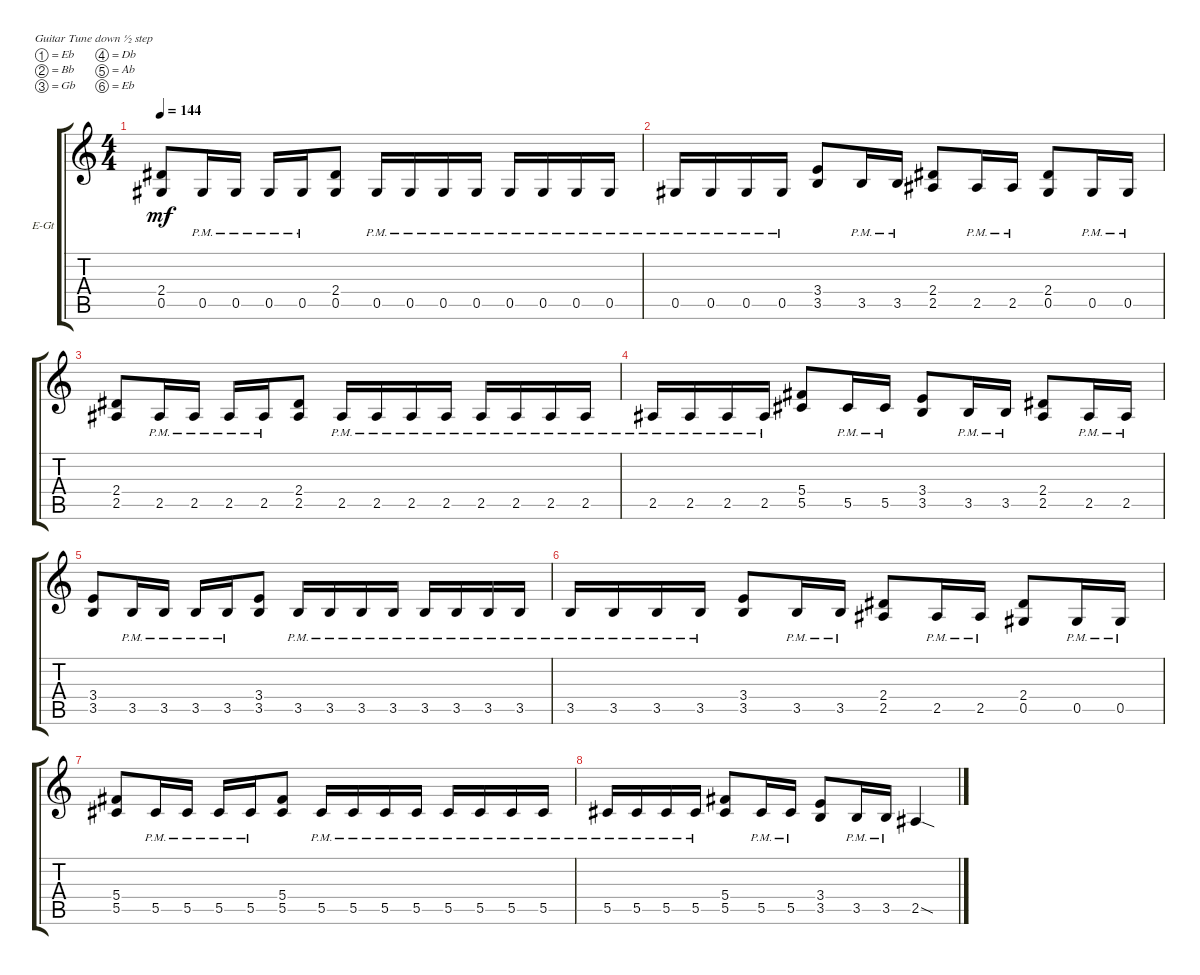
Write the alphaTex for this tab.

\bracketExtendMode groupsimilarinstruments
\firstSystemTrackNameOrientation horizontal
\otherSystemsTrackNameOrientation horizontal
\track ("Guitar 2" "E-Gt") {instrument distortionguitar}
\staff {score tabs}
\tuning (Eb4 Bb3 Gb3 Db3 Ab2 Eb2)
\ts (4 4)
\tempo 144
\clef g2
\ks c
(0.5 2.4).8{dy mf} 0.5{pm}.16 0.5{pm}.16 0.5{pm}.16 0.5{pm}.16 (0.5 2.4).8 0.5{pm}.16 0.5{pm}.16 0.5{pm}.16 0.5{pm}.16 0.5{pm}.16 0.5{pm}.16 0.5{pm}.16 0.5{pm}.16 |
0.5{pm}.16 0.5{pm}.16 0.5{pm}.16 0.5{pm}.16 (3.5 3.4).8 3.5{pm}.16 3.5{pm}.16 (2.5 2.4).8 2.5{pm}.16 2.5{pm}.16 (0.5 2.4).8 0.5{pm}.16 0.5{pm}.16 |
(2.4 2.5).8 2.5{pm}.16 2.5{pm}.16 2.5{pm}.16 2.5{pm}.16 (2.4 2.5).8 2.5{pm}.16 2.5{pm}.16 2.5{pm}.16 2.5{pm}.16 2.5{pm}.16 2.5{pm}.16 2.5{pm}.16 2.5{pm}.16 |
2.5{pm}.16 2.5{pm}.16 2.5{pm}.16 2.5{pm}.16 (5.4 5.5).8 5.5{pm}.16 5.5{pm}.16 (3.4 3.5).8 3.5{pm}.16 3.5{pm}.16 (2.4 2.5).8 2.5{pm}.16 2.5{pm}.16 |
(3.4 3.5).8 3.5{pm}.16 3.5{pm}.16 3.5{pm}.16 3.5{pm}.16 (3.4 3.5).8 3.5{pm}.16 3.5{pm}.16 3.5{pm}.16 3.5{pm}.16 3.5{pm}.16 3.5{pm}.16 3.5{pm}.16 3.5{pm}.16 |
3.5{pm}.16 3.5{pm}.16 3.5{pm}.16 3.5{pm}.16 (3.5 3.4).8 3.5{pm}.16 3.5{pm}.16 (2.5 2.4).8 2.5{pm}.16 2.5{pm}.16 (0.5 2.4).8 0.5{pm}.16 0.5{pm}.16 |
(5.4 5.5).8 5.5{pm}.16 5.5{pm}.16 5.5{pm}.16 5.5{pm}.16 (5.4 5.5).8 5.5{pm}.16 5.5{pm}.16 5.5{pm}.16 5.5{pm}.16 5.5{pm}.16 5.5{pm}.16 5.5{pm}.16 5.5{pm}.16 |
5.5{pm}.16 5.5{pm}.16 5.5{pm}.16 5.5{pm}.16 (5.4 5.5).8 5.5{pm}.16 5.5{pm}.16 (3.4 3.5).8 3.5{pm}.16 3.5{pm}.16 2.5{sod}.4
